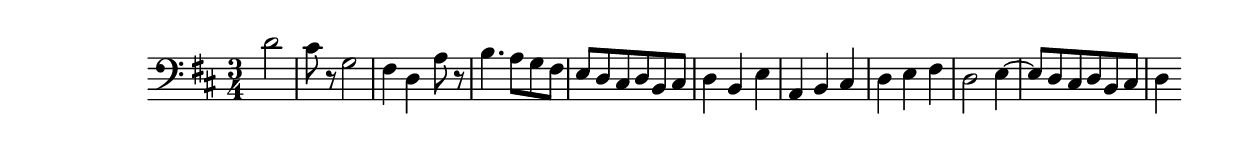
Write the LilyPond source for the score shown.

\version "2.19.49"
%{\header {
  title = "Osanna (bass solo, allegro) from Sanctus, Requiem"
  composer = "W.A. Mozart"
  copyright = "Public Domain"
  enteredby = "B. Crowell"
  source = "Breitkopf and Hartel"
}%}
\score{{\key d \major
    \time 3/4
    %{\tempo 4=150
    %}\clef bass
    \relative d' {
\partial 2
d2 | cis8 r g2 | fis4 d a'8 r | b4. a8 g fis | e8 d cis d b cis | d4 b e | a, b cis | d e fis | d2 e4~ | e8 d cis d b cis | d4
}
}}